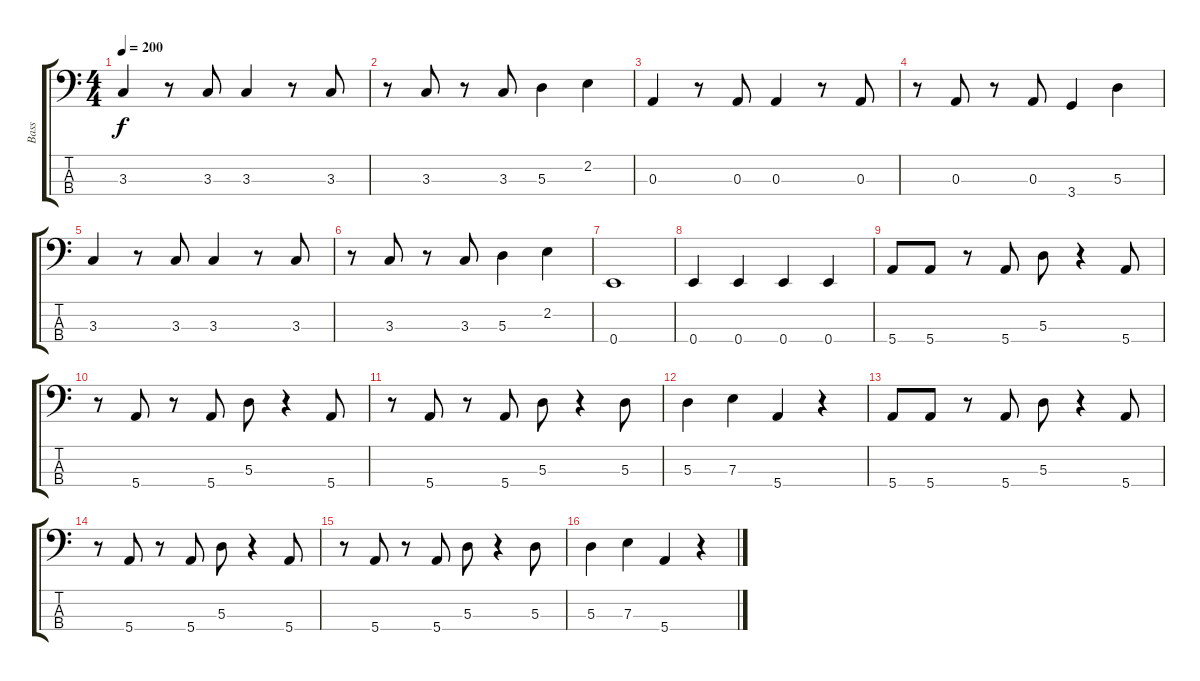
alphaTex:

\track ("Bass" "Bass") {instrument electricbassfinger}
\staff {score tabs}
\tuning (G2 D2 A1 E1) {hide}
\ts (4 4)
\tempo 200
\clef f4
\ks c
3.3.4{dy f} r.8 3.3.8 3.3.4 r.8 3.3.8 |
r.8 3.3.8 r.8 3.3.8 5.3.4 2.2.4 |
0.3.4 r.8 0.3.8 0.3.4 r.8 0.3.8 |
r.8 0.3.8 r.8 0.3.8 3.4.4 5.3.4 |
3.3.4 r.8 3.3.8 3.3.4 r.8 3.3.8 |
r.8 3.3.8 r.8 3.3.8 5.3.4 2.2.4 |
0.4.1 |
0.4.4 0.4.4 0.4.4 0.4.4 |
5.4.8 5.4.8 r.8 5.4.8 5.3.8 r.4 5.4.8 |
r.8 5.4.8 r.8 5.4.8 5.3.8 r.4 5.4.8 |
r.8 5.4.8 r.8 5.4.8 5.3.8 r.4 5.3.8 |
5.3.4 7.3.4 5.4.4 r.4 |
5.4.8 5.4.8 r.8 5.4.8 5.3.8 r.4 5.4.8 |
r.8 5.4.8 r.8 5.4.8 5.3.8 r.4 5.4.8 |
r.8 5.4.8 r.8 5.4.8 5.3.8 r.4 5.3.8 |
5.3.4 7.3.4 5.4.4 r.4
